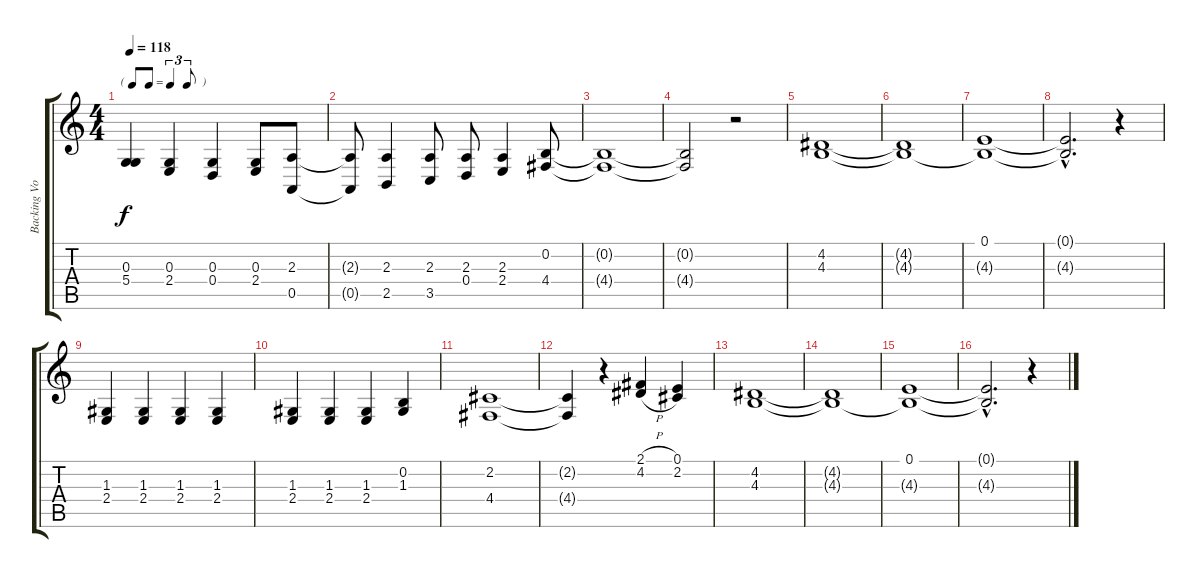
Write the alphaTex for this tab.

\track ("Backing Vocals" "Backing Vo") {instrument tenorsax}
\staff {score tabs}
\tuning (E4 B3 G3 D3 A2 E2) {hide}
\ts (4 4)
\tf triplet8th
\tempo 118
\clef g2
\ks c
(0.3 5.4).4{dy f} (0.3 2.4).4 (0.3 0.4).4 (0.3 2.4).8 (2.3 0.5).8 |
(2.3{t} 0.5{t}).8 (2.3 2.5).4 (2.3 3.5).8 (2.3 0.4).8 (2.3 2.4).4 (0.2 4.4).8 |
(0.2{t} 4.4{t}).1 |
(0.2{t} 4.4{t}).2 r.2 |
(4.2 4.3).1 |
(4.2{t} 4.3{t}).1 |
(0.1 4.3{t}).1 |
(0.1{hac t} 4.3{hac t}).2{d} r.4 |
(1.3 2.4).4 (1.3 2.4).4 (1.3 2.4).4 (1.3 2.4).4 |
(1.3 2.4).4 (1.3 2.4).4 (1.3 2.4).4 (0.2 1.3).4 |
(2.2 4.4).1 |
(2.2{t} 4.4{t}).4 r.4 (2.1{h} 4.2{h}).4 (0.1 2.2).4 |
(4.2 4.3).1 |
(4.2{t} 4.3{t}).1 |
(0.1 4.3{t}).1 |
(0.1{hac t} 4.3{hac t}).2{d} r.4
